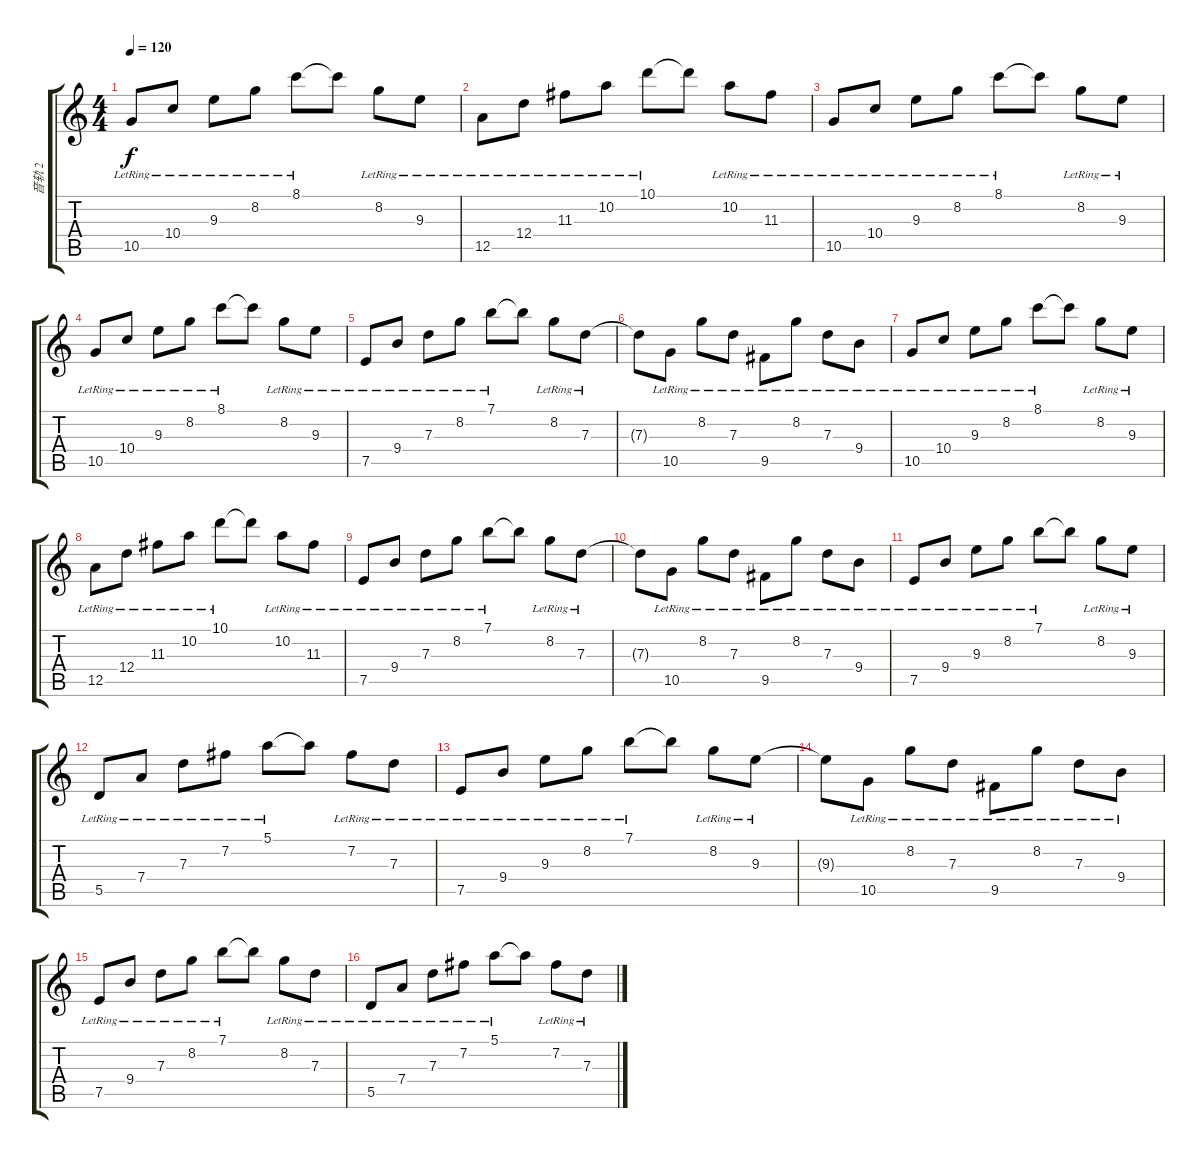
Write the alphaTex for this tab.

\track ("音轨 2" "音轨 2") {instrument acousticguitarsteel}
\staff {score tabs}
\tuning (E4 B3 G3 D3 A2 E2) {hide}
\ts (4 4)
\tempo 120
\clef g2
\ks c
10.5{lr}.8{dy f} 10.4{lr}.8 9.3{lr}.8 8.2{lr}.8 8.1{lr}.8 8.1{t}.8 8.2{lr}.8 9.3{lr}.8 |
12.5{lr}.8 12.4{lr}.8 11.3{lr}.8 10.2{lr}.8 10.1{lr}.8 10.1{t}.8 10.2{lr}.8 11.3{lr}.8 |
10.5{lr}.8 10.4{lr}.8 9.3{lr}.8 8.2{lr}.8 8.1{lr}.8 8.1{t}.8 8.2{lr}.8 9.3{lr}.8 |
10.5{lr}.8 10.4{lr}.8 9.3{lr}.8 8.2{lr}.8 8.1{lr}.8 8.1{t}.8 8.2{lr}.8 9.3{lr}.8 |
7.5{lr}.8 9.4{lr}.8 7.3{lr}.8 8.2{lr}.8 7.1{lr}.8 7.1{t}.8 8.2{lr}.8 7.3{lr}.8 |
7.3{t}.8 10.5{lr}.8 8.2{lr}.8 7.3{lr}.8 9.5{lr}.8 8.2{lr}.8 7.3{lr}.8 9.4{lr}.8 |
10.5{lr}.8 10.4{lr}.8 9.3{lr}.8 8.2{lr}.8 8.1{lr}.8 8.1{t}.8 8.2{lr}.8 9.3{lr}.8 |
12.5{lr}.8 12.4{lr}.8 11.3{lr}.8 10.2{lr}.8 10.1{lr}.8 10.1{t}.8 10.2{lr}.8 11.3{lr}.8 |
7.5{lr}.8 9.4{lr}.8 7.3{lr}.8 8.2{lr}.8 7.1{lr}.8 7.1{t}.8 8.2{lr}.8 7.3{lr}.8 |
7.3{t}.8 10.5{lr}.8 8.2{lr}.8 7.3{lr}.8 9.5{lr}.8 8.2{lr}.8 7.3{lr}.8 9.4{lr}.8 |
7.5{lr}.8 9.4{lr}.8 9.3{lr}.8 8.2{lr}.8 7.1{lr}.8 7.1{t}.8 8.2{lr}.8 9.3{lr}.8 |
5.5{lr}.8 7.4{lr}.8 7.3{lr}.8 7.2{lr}.8 5.1{lr}.8 5.1{t}.8 7.2{lr}.8 7.3{lr}.8 |
7.5{lr}.8 9.4{lr}.8 9.3{lr}.8 8.2{lr}.8 7.1{lr}.8 7.1{t}.8 8.2{lr}.8 9.3{lr}.8 |
9.3{t}.8 10.5{lr}.8 8.2{lr}.8 7.3{lr}.8 9.5{lr}.8 8.2{lr}.8 7.3{lr}.8 9.4{lr}.8 |
7.5{lr}.8 9.4{lr}.8 7.3{lr}.8 8.2{lr}.8 7.1{lr}.8 7.1{t}.8 8.2{lr}.8 7.3{lr}.8 |
5.5{lr}.8 7.4{lr}.8 7.3{lr}.8 7.2{lr}.8 5.1{lr}.8 5.1{t}.8 7.2{lr}.8 7.3{lr}.8
